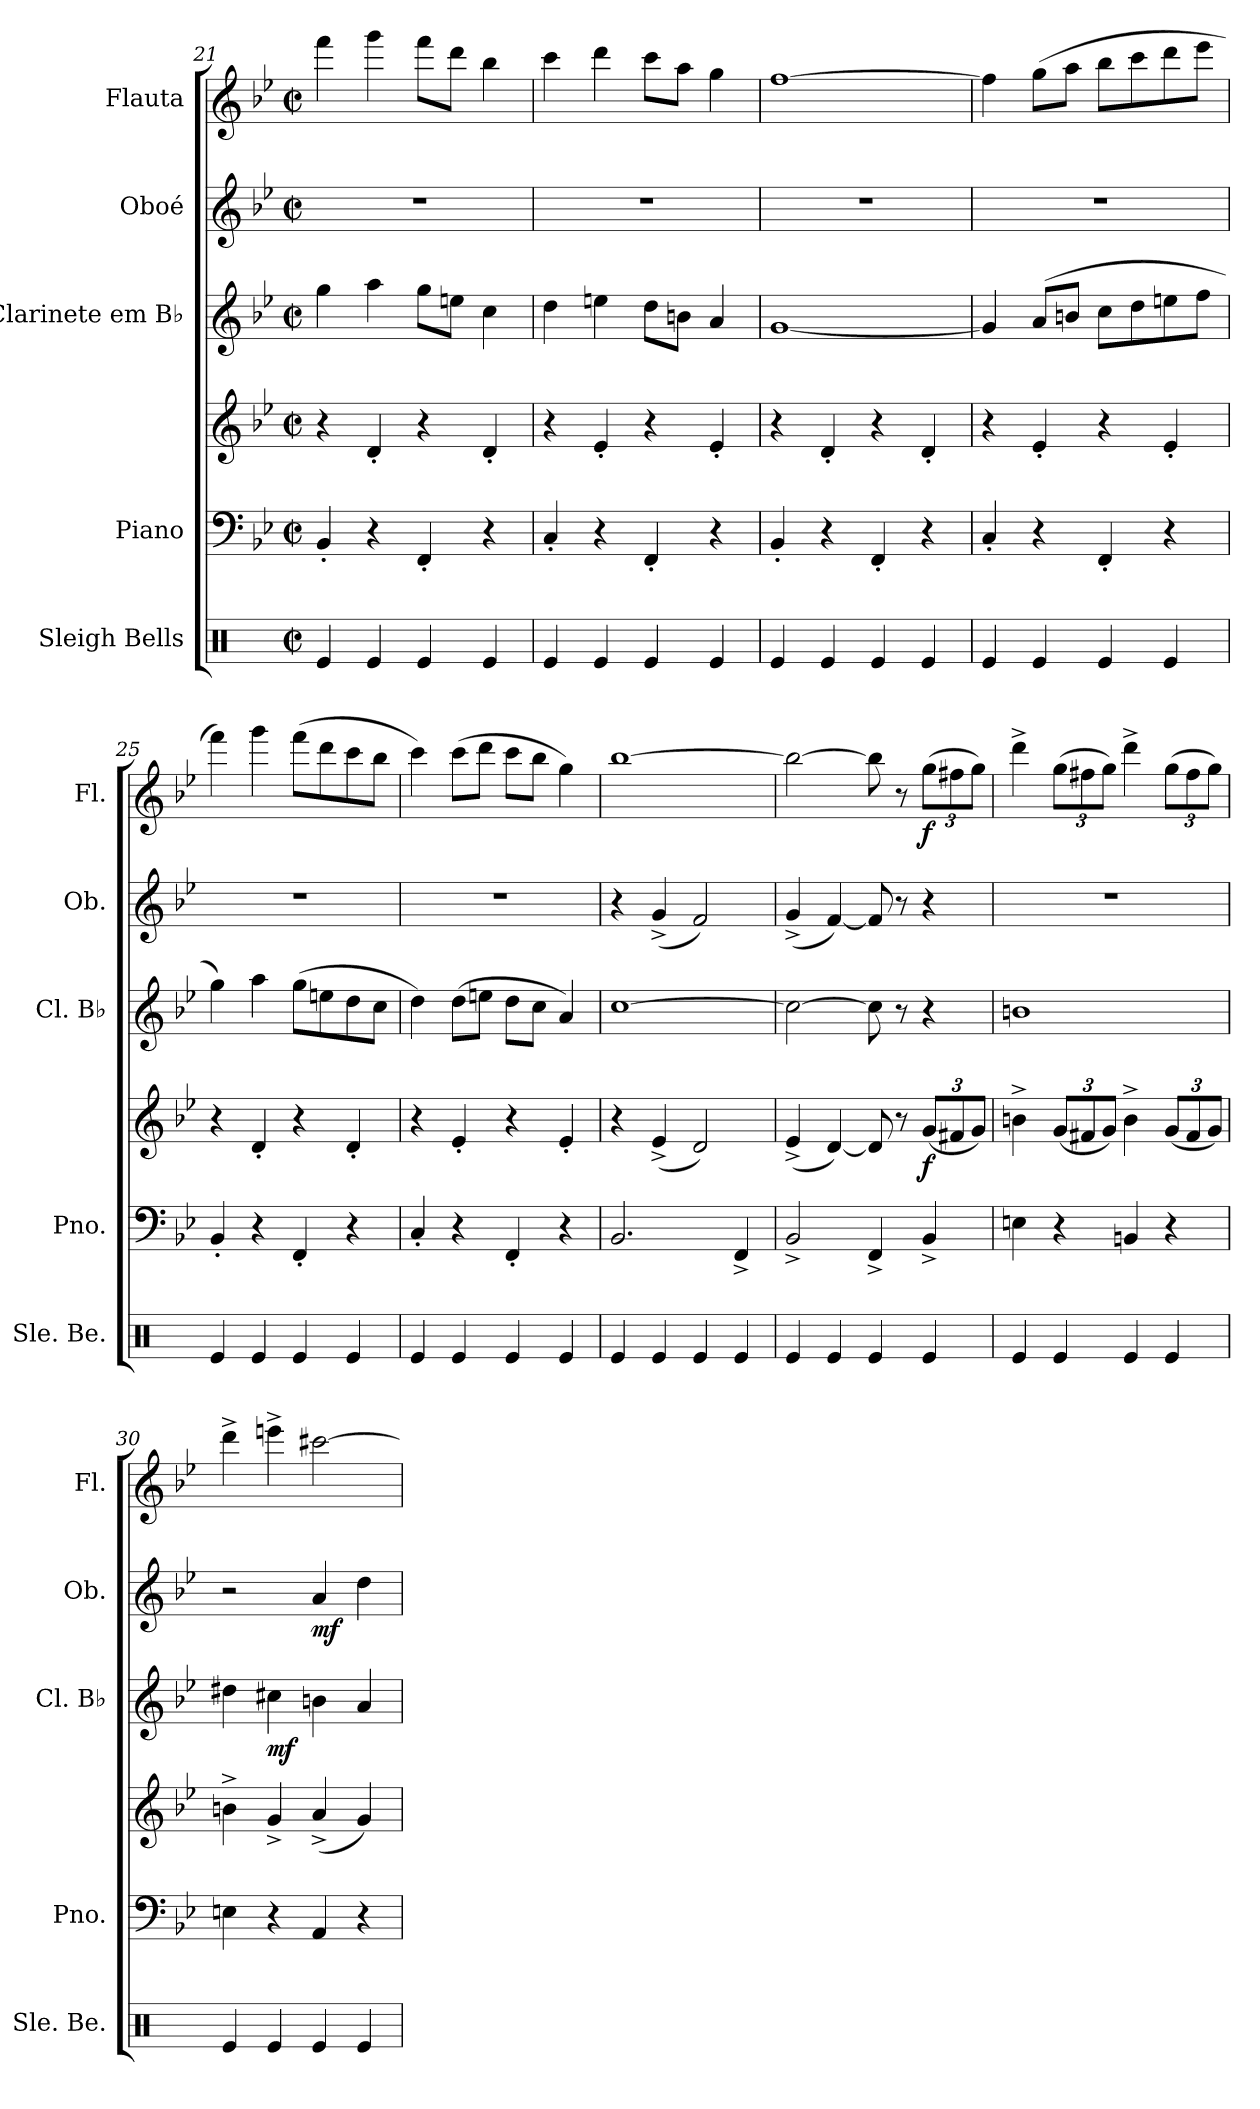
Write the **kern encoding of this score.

**kern	**kern	**kern	**dynam	**kern	**dynam	**kern	**dynam	**kern	**dynam
*part5	*part4	*part4	*part4	*part3	*part3	*part2	*part2	*part1	*part1
*staff6	*staff5	*staff4	*staff4/5	*staff3	*staff3	*staff2	*staff2	*staff1	*staff1
*I"Sleigh Bells	*I"Piano	*	*	*I"Clarinete em B♭	*	*I"Oboé	*	*I"Flauta	*
*I'Sle. Be.	*I'Pno.	*	*	*I'Cl. B♭	*	*I'Ob.	*	*I'Fl.	*
!!LO:PB:g=z
*clefX	*clefF4	*clefG2	*	*clefG2	*	*clefG2	*	*clefG2	*
*	*	*	*	*ITrd1c2	*	*	*	*	*
*k[]	*k[b-e-]	*k[b-e-]	*	*k[b-e-a-d-]	*	*k[b-e-]	*	*k[b-e-]	*
*M2/2	*M2/2	*M2/2	*	*M2/2	*	*M2/2	*	*M2/2	*
*met(c|)	*met(c|)	*met(c|)	*	*met(c|)	*	*met(c|)	*	*met(c|)	*
=21	=21	=21	=21	=21	=21	=21	=21	=21	=21
4Re/	4BB-'/	4r	.	4ff\	.	1r	.	4fff\	.
4Re/	4r	4d'/	.	4gg\	.	.	.	4ggg\	.
4Re/	4FF'/	4r	.	8ff\L	.	.	.	8fff\L	.
.	.	.	.	8ddn\J	.	.	.	8ddd\J	.
4Re/	4r	4d'/	.	4b-\	.	.	.	4bb-\	.
=22	=22	=22	=22	=22	=22	=22	=22	=22	=22
4Re/	4C'/	4r	.	4cc\	.	1r	.	4ccc\	.
4Re/	4r	4e-'/	.	4ddn\	.	.	.	4ddd\	.
4Re/	4FF'/	4r	.	8cc\L	.	.	.	8ccc\L	.
.	.	.	.	8an\J	.	.	.	8aa\J	.
4Re/	4r	4e-'/	.	4g/	.	.	.	4gg\	.
=23	=23	=23	=23	=23	=23	=23	=23	=23	=23
4Re/	4BB-'/	4r	.	[1f	.	1r	.	[1ff	.
4Re/	4r	4d'/	.	.	.	.	.	.	.
4Re/	4FF'/	4r	.	.	.	.	.	.	.
4Re/	4r	4d'/	.	.	.	.	.	.	.
=24	=24	=24	=24	=24	=24	=24	=24	=24	=24
4Re/	4C'/	4r	.	4f/]	.	1r	.	4ff\]	.
4Re/	4r	4e-'/	.	(8g/L	.	.	.	(8gg\L	.
.	.	.	.	8an/J	.	.	.	8aa\J	.
4Re/	4FF'/	4r	.	8b-\L	.	.	.	8bb-\L	.
.	.	.	.	8cc\	.	.	.	8ccc\	.
4Re/	4r	4e-'/	.	8ddn\	.	.	.	8ddd\	.
.	.	.	.	8ee-\J	.	.	.	8eee-\J	.
=25	=25	=25	=25	=25	=25	=25	=25	=25	=25
4Re/	4BB-'/	4r	.	4ff\)	.	1r	.	4fff\)	.
4Re/	4r	4d'/	.	4gg\	.	.	.	4ggg\	.
4Re/	4FF'/	4r	.	(8ff\L	.	.	.	(8fff\L	.
.	.	.	.	8ddn\	.	.	.	8ddd\	.
4Re/	4r	4d'/	.	8cc\	.	.	.	8ccc\	.
.	.	.	.	8b-\J	.	.	.	8bb-\J	.
!!LO:LB:g=z
=26	=26	=26	=26	=26	=26	=26	=26	=26	=26
4Re/	4C'/	4r	.	4cc\)	.	1r	.	4ccc\)	.
4Re/	4r	4e-'/	.	(8cc\L	.	.	.	(8ccc\L	.
.	.	.	.	8ddn\J	.	.	.	8ddd\J	.
4Re/	4FF'/	4r	.	8cc\L	.	.	.	8ccc\L	.
.	.	.	.	8b-\J	.	.	.	8bb-\J	.
4Re/	4r	4e-'/	.	4g/)	.	.	.	4gg\)	.
=27	=27	=27	=27	=27	=27	=27	=27	=27	=27
4Re/	2.BB-/	4r	.	[1b-	.	4r	.	[1bb-	.
4Re/	.	(4e-^/	.	.	.	(4g^/	.	.	.
4Re/	.	2d/)	.	.	.	2f/)	.	.	.
4Re/	4FF^/	.	.	.	.	.	.	.	.
=28	=28	=28	=28	=28	=28	=28	=28	=28	=28
4Re/	2BB-^/	(4e-^/	.	2b-\_	.	(4g^/	.	2bb-\_	.
4Re/	.	[4d/)	.	.	.	[4f/)	.	.	.
4Re/	4FF^/	8d/]	.	8b-\]	.	8f/]	.	8bb-\]	.
.	.	8r	.	8r	.	8r	.	8r	.
*	*	*Xbrackettup	*	*	*	*	*	*Xbrackettup	*
!	!	!	!LO:DY:b	!	!	!	!	!	!LO:DY:b
4Re/	4BB-^/	(12g/L	f	4r	.	4r	.	(12gg\L	f
.	.	12f#X/	.	.	.	.	.	12ff#X\	.
.	.	12g/J)	.	.	.	.	.	12gg\J)	.
=29	=29	=29	=29	=29	=29	=29	=29	=29	=29
4Re/	4En\	4bn^\	.	1an	.	1r	.	4ddd^\	.
4Re/	4r	(12g/L	.	.	.	.	.	(12gg\L	.
.	.	12f#X/	.	.	.	.	.	12ff#X\	.
.	.	12g/J)	.	.	.	.	.	12gg\J)	.
4Re/	4BBn/	4b^\	.	.	.	.	.	4ddd^\	.
4Re/	4r	(12g/L	.	.	.	.	.	(12gg\L	.
.	.	12f#/	.	.	.	.	.	12ff#\	.
.	.	12g/J)	.	.	.	.	.	12gg\J)	.
=30	=30	=30	=30	=30	=30	=30	=30	=30	=30
4Re/	4En\	4bn^\	.	4cc#X\	.	2r	.	4ddd^\	.
!	!	!	!	!	!LO:DY:b	!	!	!	!
4Re/	4r	4g^/	.	4bn\	mf	.	.	4eeen^\	.
!	!	!	!	!	!	!	!LO:DY:b	!	!
4Re/	4AA/	(4a^/	.	4an\	.	4a/	mf	[2ccc#X\	.
4Re/	4r	4g/)	.	4g/	.	4dd\	.	.	.
=	=	=	=	=	=	=	=	=	=
*-	*-	*-	*-	*-	*-	*-	*-	*-	*-
